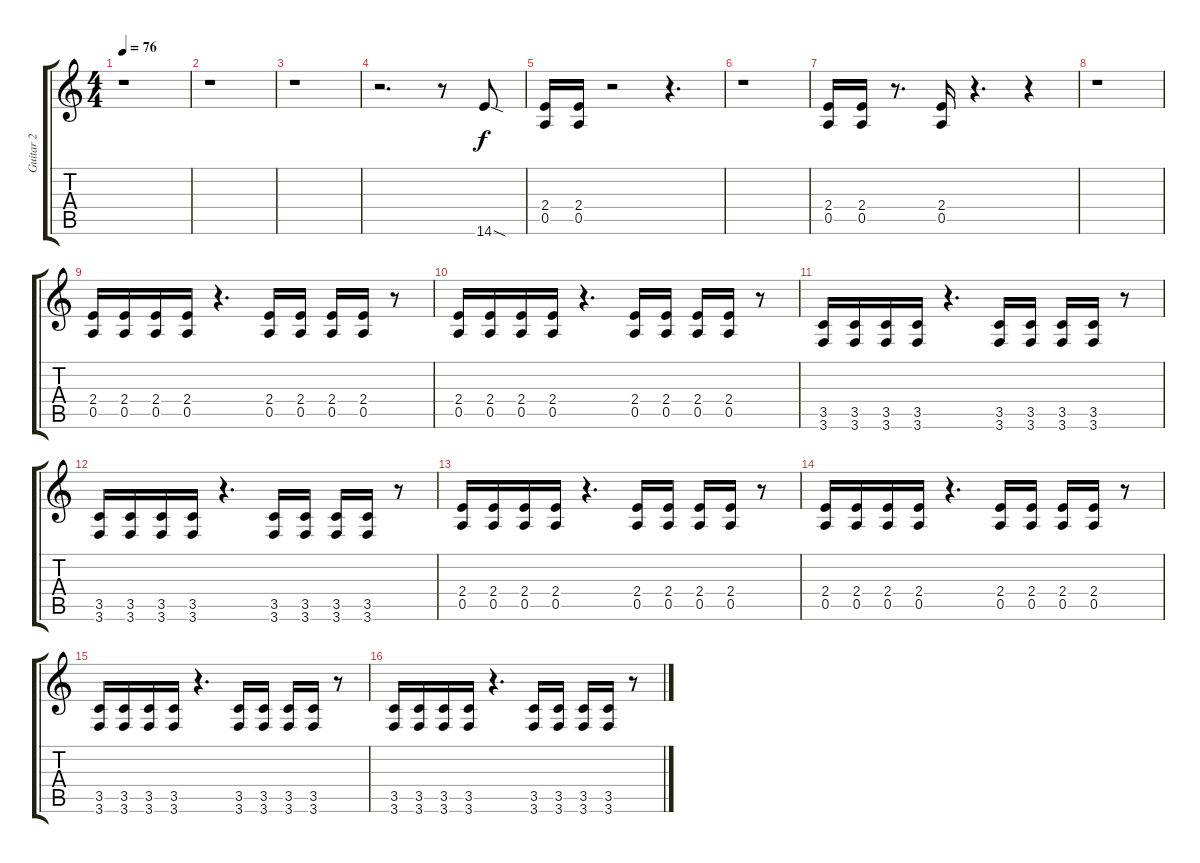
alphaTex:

\track ("Guitar 2" "Guitar 2") {instrument distortionguitar}
\staff {score tabs}
\tuning (E4 B3 G3 D3 A2 D2) {hide}
\ts (4 4)
\tempo 76
\clef g2
\ks c
r.1{dy f instrument distortionguitar} |
r.1 |
r.1 |
r.2{d} r.8 14.6{sod}.8 |
(2.4 0.5).16 (2.4 0.5).16 r.2 r.4{d} |
r.1 |
(2.4 0.5).16 (2.4 0.5).16 r.8{d} (2.4 0.5).16 r.4{d} r.4 |
r.1 |
\section ("" "")
(2.4 0.5).16 (2.4 0.5).16 (2.4 0.5).16 (2.4 0.5).16 r.4{d} (2.4 0.5).16 (2.4 0.5).16 (2.4 0.5).16 (2.4 0.5).16 r.8 |
(2.4 0.5).16 (2.4 0.5).16 (2.4 0.5).16 (2.4 0.5).16 r.4{d} (2.4 0.5).16 (2.4 0.5).16 (2.4 0.5).16 (2.4 0.5).16 r.8 |
(3.5 3.6).16 (3.5 3.6).16 (3.5 3.6).16 (3.5 3.6).16 r.4{d} (3.5 3.6).16 (3.5 3.6).16 (3.5 3.6).16 (3.5 3.6).16 r.8 |
(3.5 3.6).16 (3.5 3.6).16 (3.5 3.6).16 (3.5 3.6).16 r.4{d} (3.5 3.6).16 (3.5 3.6).16 (3.5 3.6).16 (3.5 3.6).16 r.8 |
(2.4 0.5).16 (2.4 0.5).16 (2.4 0.5).16 (2.4 0.5).16 r.4{d} (2.4 0.5).16 (2.4 0.5).16 (2.4 0.5).16 (2.4 0.5).16 r.8 |
(2.4 0.5).16 (2.4 0.5).16 (2.4 0.5).16 (2.4 0.5).16 r.4{d} (2.4 0.5).16 (2.4 0.5).16 (2.4 0.5).16 (2.4 0.5).16 r.8 |
(3.5 3.6).16 (3.5 3.6).16 (3.5 3.6).16 (3.5 3.6).16 r.4{d} (3.5 3.6).16 (3.5 3.6).16 (3.5 3.6).16 (3.5 3.6).16 r.8 |
(3.5 3.6).16 (3.5 3.6).16 (3.5 3.6).16 (3.5 3.6).16 r.4{d} (3.5 3.6).16 (3.5 3.6).16 (3.5 3.6).16 (3.5 3.6).16 r.8
